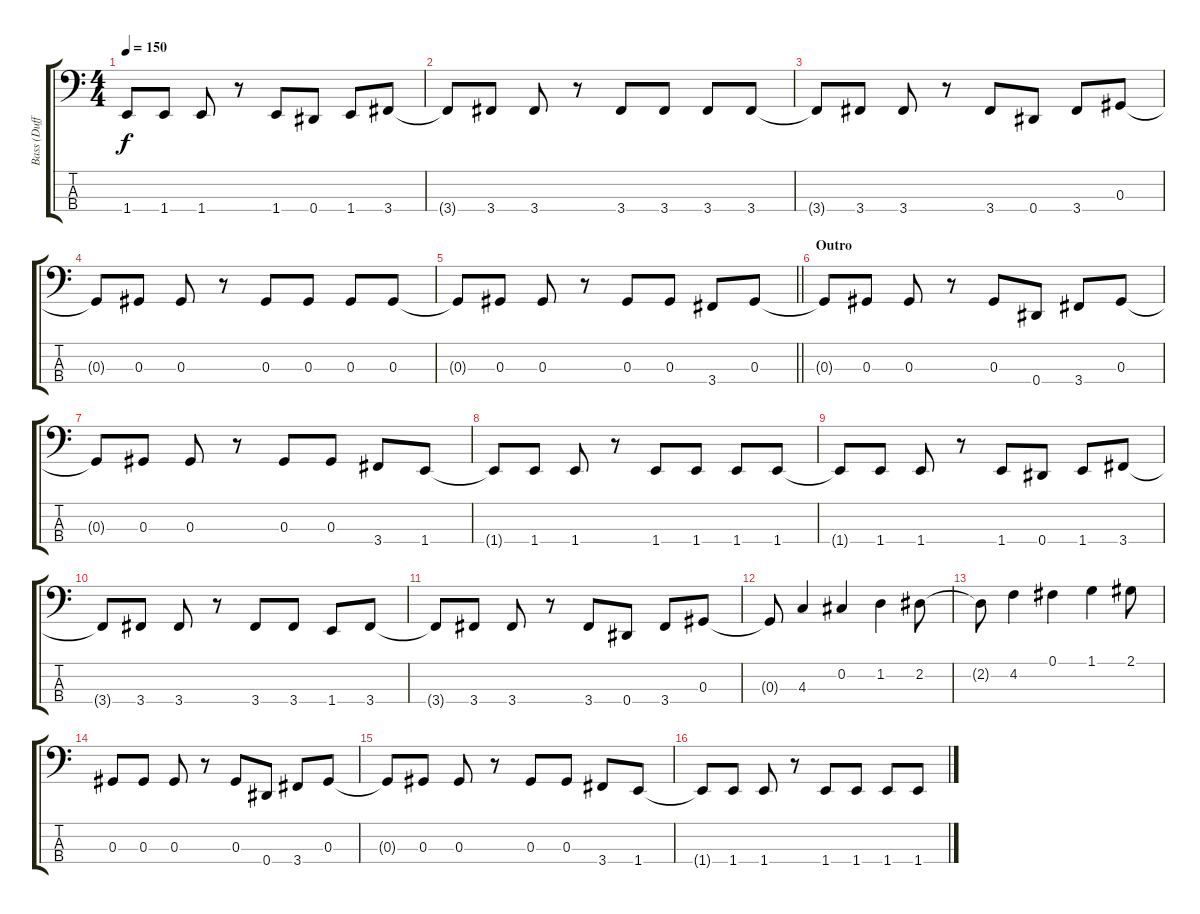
\track ("Bass (Duff)" "Bass (Duff") {instrument electricbassfinger}
\staff {score tabs}
\tuning (Gb2 Db2 Ab1 Eb1) {hide}
\ts (4 4)
\tempo 150
\clef f4
\ks c
1.4{t}.8{dy f} 1.4.8 1.4.8 r.8 1.4.8 0.4.8 1.4.8 3.4.8 |
3.4{t}.8 3.4.8 3.4.8 r.8 3.4.8 3.4.8 3.4.8 3.4.8 |
3.4{t}.8 3.4.8 3.4.8 r.8 3.4.8 0.4.8 3.4.8 0.3.8 |
0.3{t}.8 0.3.8 0.3.8 r.8 0.3.8 0.3.8 0.3.8 0.3.8 |
\barLineRight lightlight
0.3{t}.8 0.3.8 0.3.8 r.8 0.3.8 0.3.8 3.4.8 0.3.8 |
\section ("" "Outro")
0.3{t}.8 0.3.8 0.3.8 r.8 0.3.8 0.4.8 3.4.8 0.3.8 |
0.3{t}.8 0.3.8 0.3.8 r.8 0.3.8 0.3.8 3.4.8 1.4.8 |
1.4{t}.8 1.4.8 1.4.8 r.8 1.4.8 1.4.8 1.4.8 1.4.8 |
1.4{t}.8 1.4.8 1.4.8 r.8 1.4.8 0.4.8 1.4.8 3.4.8 |
3.4{t}.8 3.4.8 3.4.8 r.8 3.4.8 3.4.8 1.4.8 3.4.8 |
3.4{t}.8 3.4.8 3.4.8 r.8 3.4.8 0.4.8 3.4.8 0.3.8 |
0.3{t}.8 4.3.4 0.2.4 1.2.4 2.2.8 |
2.2{t}.8 4.2.4 0.1.4 1.1.4 2.1.8 |
0.3.8 0.3.8 0.3.8 r.8 0.3.8 0.4.8 3.4.8 0.3.8 |
0.3{t}.8 0.3.8 0.3.8 r.8 0.3.8 0.3.8 3.4.8 1.4.8 |
1.4{t}.8 1.4.8 1.4.8 r.8 1.4.8 1.4.8 1.4.8 1.4.8
